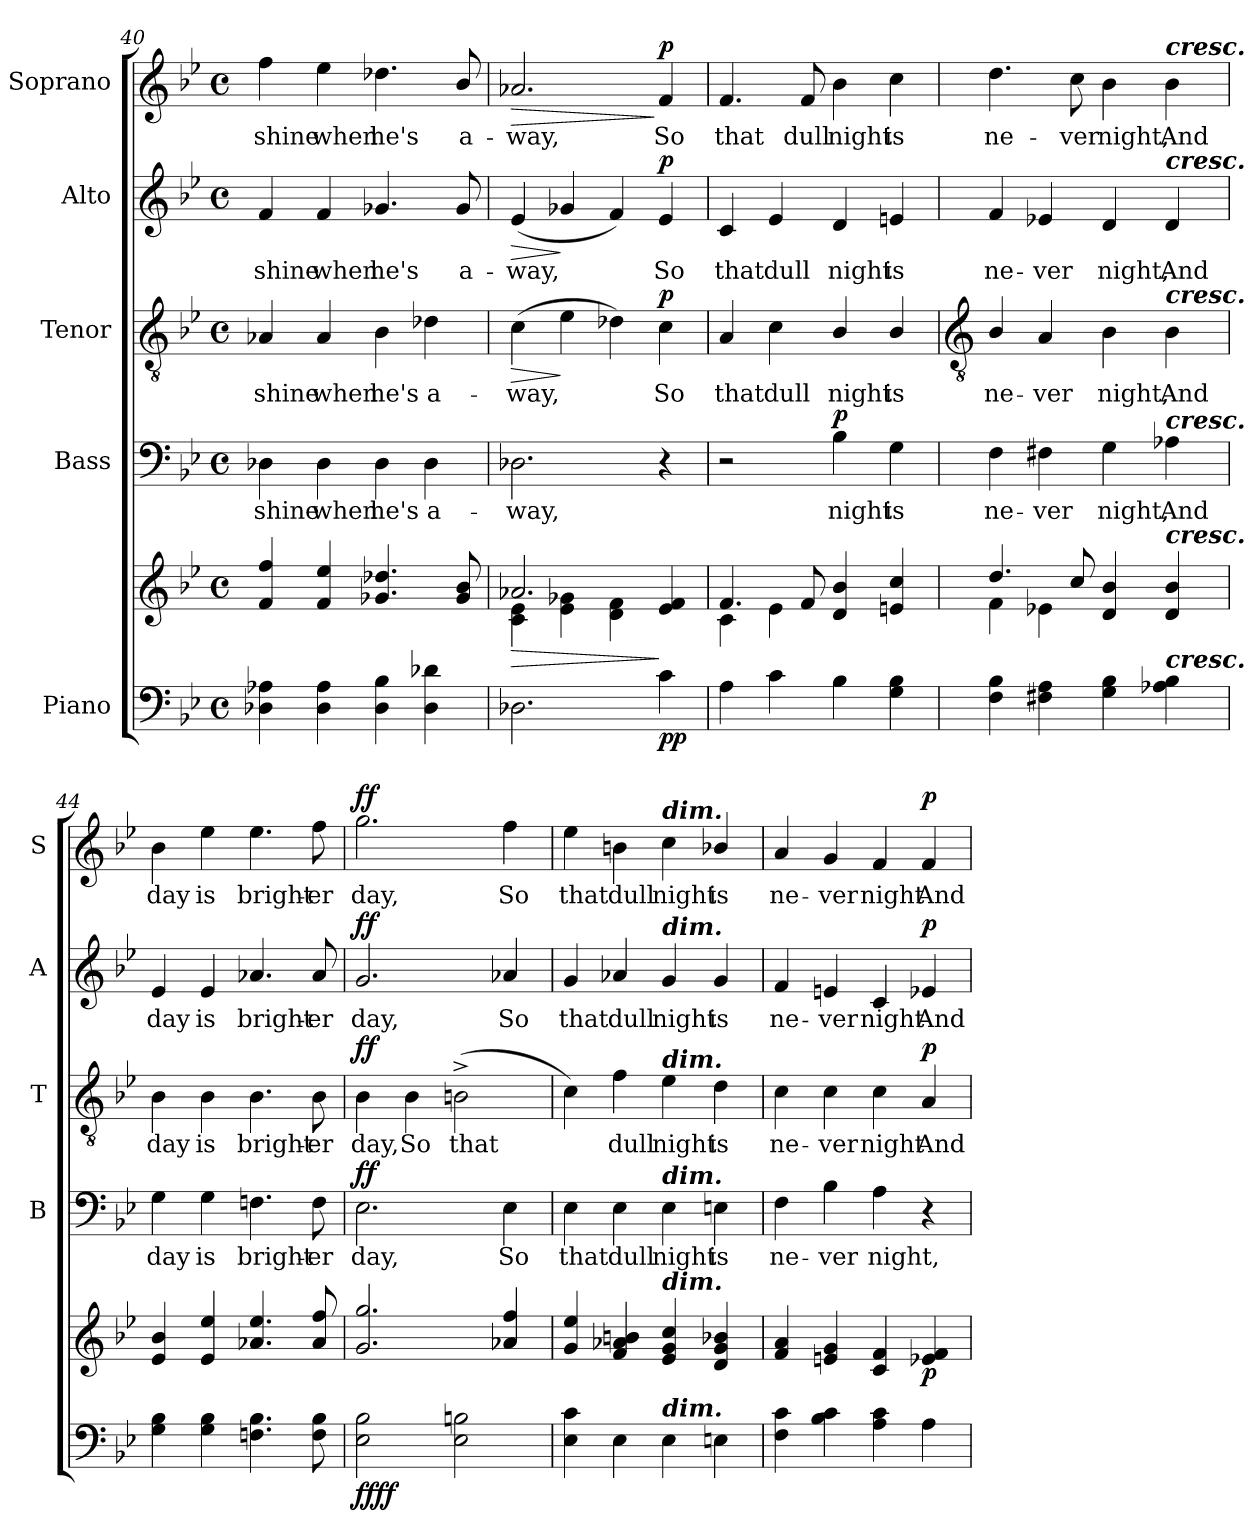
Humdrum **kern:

**kern	**kern	**dynam	**kern	**text	**dynam	**kern	**text	**dynam	**kern	**text	**dynam	**kern	**text	**dynam
*part5	*part5	*part5	*part4	*part4	*part4	*part3	*part3	*part3	*part2	*part2	*part2	*part1	*part1	*part1
*staff6	*staff5	*staff5/6	*staff4	*staff4	*staff4	*staff3	*staff3	*staff3	*staff2	*staff2	*staff2	*staff1	*staff1	*staff1
*I"Piano	*	*	*I"Bass	*	*	*I"Tenor	*	*	*I"Alto	*	*	*I"Soprano	*	*
*	*	*	*I'B	*	*	*I'T	*	*	*I'A	*	*	*I'S	*	*
*clefF4	*clefG2	*	*clefF4	*	*	*clefGv2	*	*	*clefG2	*	*	*clefG2	*	*
*k[b-e-]	*k[b-e-]	*	*k[b-e-]	*	*	*k[b-e-]	*	*	*k[b-e-]	*	*	*k[b-e-]	*	*
*B-:	*B-:	*	*B-:	*	*	*B-:	*	*	*B-:	*	*	*B-:	*	*
*M4/4	*M4/4	*	*M4/4	*	*	*M4/4	*	*	*M4/4	*	*	*M4/4	*	*
*met(c)	*met(c)	*	*met(c)	*	*	*met(c)	*	*	*met(c)	*	*	*met(c)	*	*
=40	=40	=40	=40	=40	=40	=40	=40	=40	=40	=40	=40	=40	=40	=40
*	*^	*	*	*	*	*	*	*	*	*	*	*	*	*
!	!	!	!	!	!LO:LY:b	!	!	!LO:LY:b	!	!	!LO:LY:b	!	!	!LO:LY:b	!
4D-X 4A-X	4f/ 4ff/	1ryy	.	4D-X	shine	.	4A-X	shine	.	4f	shine	.	4ff	shine	.
!	!	!	!	!	!LO:LY:b	!	!	!LO:LY:b	!	!	!LO:LY:b	!	!	!LO:LY:b	!
4D- 4A-	4f/ 4ee-/	.	.	4D-	when	.	4A-	when	.	4f	when	.	4ee-	when	.
!	!	!	!	!	!LO:LY:b	!	!	!LO:LY:b	!	!	!LO:LY:b	!	!	!LO:LY:b	!
4D- 4B-	4.g-X/ 4.dd-X/	.	.	4D-	he's	.	4B-	he's	.	4.g-X	he's	.	4.dd-X	he's	.
!	!	!	!	!	!LO:LY:b	!	!	!LO:LY:b	!	!	!	!	!	!	!
4D- 4d-X	.	.	.	4D-	a-	.	4d-X	a-	.	.	.	.	.	.	.
!	!	!	!	!	!	!	!	!	!	!	!LO:LY:b	!	!	!LO:LY:b	!
.	8g-/ 8b-/	.	.	.	.	.	.	.	.	8g-	a-	.	8b-/	a-	.
=41	=41	=41	=41	=41	=41	=41	=41	=41	=41	=41	=41	=41	=41	=41	=41
!	!	!	!LO:HP:b	!	!LO:LY:b	!	!	!LO:LY:b	!LO:HP:b	!	!LO:LY:b	!LO:HP:b	!	!LO:LY:b	!LO:HP:b
2.D-X	2.a-X/	4c\ 4e-\	>	2.D-X	-way,	.	(>4c	-way,	>	(<4e-	-way,	>	2.a-X	-way,	>
.	.	4e-\ 4g-X\	.	.	.	.	4e-	.	]	4g-X	.	]	.	.	.
.	.	4d\ 4f\	.	.	.	.	4d-X)	.	.	4f)	.	.	.	.	.
!	!	!	!LO:DY:n=1:b=2	!	!	!	!	!LO:LY:b	!	!	!LO:LY:b	!	!	!LO:LY:b	!
!	!	!	!LO:DY:n=2:b	!	!	!	!	!	!LO:DY:b	!	!	!LO:DY:b	!	!	!LO:DY:n=1:b
4c\	4e-/ 4f/	4ryy	] p p	4r	.	.	4c	So	p	4e-	So	p	4f	So	] p
=42	=42	=42	=42	=42	=42	=42	=42	=42	=42	=42	=42	=42	=42	=42	=42
!	!	!	!	!	!	!	!	!LO:LY:b	!	!	!LO:LY:b	!	!	!LO:LY:b	!
4A	4.f/	4c\	.	2r	.	.	4A	that	.	4c	that	.	4.f	that	.
!	!	!	!	!	!	!	!	!LO:LY:b	!	!	!LO:LY:b	!	!	!	!
4c	.	4e-\	.	.	.	.	4c	dull	.	4e-	dull	.	.	.	.
!	!	!	!	!	!	!	!	!	!	!	!	!	!	!LO:LY:b	!
.	8f/	.	.	.	.	.	.	.	.	.	.	.	8f	dull	.
!	!	!	!	!	!LO:LY:b	!LO:DY:b	!	!LO:LY:b	!	!	!LO:LY:b	!	!	!LO:LY:b	!
4B-	4d/ 4b-/	2ryy	.	4B-	night	p	4B-/	night	.	4d	night	.	4b-	night	.
!	!	!	!	!	!LO:LY:b	!	!	!LO:LY:b	!	!	!LO:LY:b	!	!	!LO:LY:b	!
4G 4B-	4en/ 4cc/	.	.	4G	is	.	4B-/	is	.	4en	is	.	4cc	is	.
!!LO:LB:g=z
=43	=43	=43	=43	=43	=43	=43	=43	=43	=43	=43	=43	=43	=43	=43	=43
*	*	*	*	*	*	*	*clefGv2	*	*	*	*	*	*	*	*
!	!	!	!	!	!LO:LY:b	!	!	!LO:LY:b	!	!	!LO:LY:b	!	!	!LO:LY:b	!
4F 4B-	4.dd/	4f\	.	4F	ne-	.	4B-/	ne-	.	4f	ne-	.	4.dd	ne-	.
!	!	!	!	!	!LO:LY:b	!	!	!LO:LY:b	!	!	!LO:LY:b	!	!	!	!
4F#X 4A	.	4e-X\	.	4F#X	-ver	.	4A	-ver	.	4e-X	-ver	.	.	.	.
!	!	!	!	!	!	!	!	!	!	!	!	!	!	!LO:LY:b	!
.	8cc/	.	.	.	.	.	.	.	.	.	.	.	8cc	-ver	.
!	!	!	!	!	!LO:LY:b	!	!	!LO:LY:b	!	!	!LO:LY:b	!	!	!LO:LY:b	!
4G 4B-	4d 4b-	2ryy	.	4G	night,	.	4B-	night,	.	4d	night,	.	4b-	night,	.
!	!	!	!	!	!	!	!	!	!	!	!	!	!LO:TX:a:Bi:t=cresc.	!	!
!	!	!	!	!	!	!	!	!	!	!LO:TX:a:Bi:t=cresc.	!	!	!	!	!
!	!	!	!	!	!	!	!LO:TX:a:Bi:t=cresc.	!	!	!	!	!	!	!	!
!	!	!	!	!LO:TX:a:Bi:t=cresc.	!	!	!	!	!	!	!	!	!	!	!
!	!LO:TX:a:Bi:t=cresc.	!	!	!	!	!	!	!	!	!	!	!	!	!	!
!LO:TX:a:Bi:t=cresc.	!	!	!	!	!	!	!	!	!	!	!	!	!	!	!
!	!	!	!	!	!LO:LY:b	!	!	!LO:LY:b	!	!	!LO:LY:b	!	!	!LO:LY:b	!
4A-X 4B-	4d 4b-	.	.	4A-X	And	.	4B-	And	.	4d	And	.	4b-	And	.
=44	=44	=44	=44	=44	=44	=44	=44	=44	=44	=44	=44	=44	=44	=44	=44
!	!	!	!	!	!LO:LY:b	!	!	!LO:LY:b	!	!	!LO:LY:b	!	!	!LO:LY:b	!
4G 4B-	4e- 4b-	1ryy	.	4G	day	.	4B-	day	.	4e-	day	.	4b-	day	.
!	!	!	!	!	!LO:LY:b	!	!	!LO:LY:b	!	!	!LO:LY:b	!	!	!LO:LY:b	!
4G 4B-	4e- 4ee-	.	.	4G	is	.	4B-	is	.	4e-	is	.	4ee-	is	.
!	!	!	!	!	!LO:LY:b	!	!	!LO:LY:b	!	!	!LO:LY:b	!	!	!LO:LY:b	!
4.Fn 4.B-	4.a-X 4.ee-	.	.	4.Fn	bright-	.	4.B-	bright-	.	4.a-X	bright-	.	4.ee-	bright-	.
!	!	!	!	!	!LO:LY:b	!	!	!LO:LY:b	!	!	!LO:LY:b	!	!	!LO:LY:b	!
8F 8B-	8a- 8ff	.	.	8F	-er	.	8B-	-er	.	8a-	-er	.	8ff	-er	.
=45	=45	=45	=45	=45	=45	=45	=45	=45	=45	=45	=45	=45	=45	=45	=45
!	!	!	!LO:DY:b=2	!	!LO:LY:b	!	!	!LO:LY:b	!	!	!LO:LY:b	!	!	!LO:LY:b	!
!	!	!	!LO:DY:n=1:b	!	!	!LO:DY:b	!	!	!LO:DY:b	!	!	!LO:DY:b	!	!	!LO:DY:b
2E- 2B-	2.g 2.gg	1ryy	ff ff	2.E-	day,	ff	4B-	day,	ff	2.g	day,	ff	2.gg	day,	ff
!	!	!	!	!	!	!	!	!LO:LY:b	!	!	!	!	!	!	!
.	.	.	.	.	.	.	4B-	So	.	.	.	.	.	.	.
!	!	!	!	!	!	!	!	!LO:LY:b	!	!	!	!	!	!	!
2E- 2Bn	.	.	.	.	.	.	(>2Bn^	that	.	.	.	.	.	.	.
!	!	!	!	!	!LO:LY:b	!	!	!	!	!	!LO:LY:b	!	!	!LO:LY:b	!
.	4a-X 4ff	.	.	4E-	So	.	.	.	.	4a-X	So	.	4ff	So	.
=46	=46	=46	=46	=46	=46	=46	=46	=46	=46	=46	=46	=46	=46	=46	=46
!	!	!	!	!	!LO:LY:b	!	!	!	!	!	!LO:LY:b	!	!	!LO:LY:b	!
4E- 4c	4g 4ee-	1ryy	.	4E-	that	.	4c)	.	.	4g	that	.	4ee-	that	.
!	!	!	!	!	!LO:LY:b	!	!	!LO:LY:b	!	!	!LO:LY:b	!	!	!LO:LY:b	!
4E-	4f 4a-X 4bn	.	.	4E-	dull	.	4f	dull	.	4a-X	dull	.	4bn	dull	.
!	!	!	!	!	!	!	!	!	!	!	!	!	!LO:TX:a:Bi:t=dim.	!	!
!	!	!	!	!	!	!	!	!	!	!LO:TX:a:Bi:t=dim.	!	!	!	!	!
!	!	!	!	!	!	!	!LO:TX:a:Bi:t=dim.	!	!	!	!	!	!	!	!
!	!	!	!	!LO:TX:a:Bi:t=dim.	!	!	!	!	!	!	!	!	!	!	!
!	!LO:TX:a:Bi:t=dim.	!	!	!	!	!	!	!	!	!	!	!	!	!	!
!LO:TX:a:Bi:t=dim.	!	!	!	!	!	!	!	!	!	!	!	!	!	!	!
!	!	!	!	!	!LO:LY:b	!	!	!LO:LY:b	!	!	!LO:LY:b	!	!	!LO:LY:b	!
4E-	4e- 4g 4cc	.	.	4E-	night	.	4e-	night	.	4g	night	.	4cc	night	.
!	!	!	!	!	!LO:LY:b	!	!	!LO:LY:b	!	!	!LO:LY:b	!	!	!LO:LY:b	!
4En	4d/ 4g/ 4b-X/	.	.	4En	is	.	4d	is	.	4g	is	.	4b-X/	is	.
=47	=47	=47	=47	=47	=47	=47	=47	=47	=47	=47	=47	=47	=47	=47	=47
!	!	!	!	!	!LO:LY:b	!	!	!LO:LY:b	!	!	!LO:LY:b	!	!	!LO:LY:b	!
4F 4c	4f 4a	1ryy	.	4F	ne-	.	4c	ne-	.	4f	ne-	.	4a	ne-	.
!	!	!	!	!	!LO:LY:b	!	!	!LO:LY:b	!	!	!LO:LY:b	!	!	!LO:LY:b	!
4B- 4c	4en 4g	.	.	4B-	-ver	.	4c	-ver	.	4en	-ver	.	4g	-ver	.
!	!	!	!	!	!LO:LY:b	!	!	!LO:LY:b	!	!	!LO:LY:b	!	!	!LO:LY:b	!
4A 4c	4c 4f	.	.	4A	night,	.	4c	night	.	4c	night	.	4f	night	.
!	!	!	!LO:DY:b	!	!	!	!	!LO:LY:b	!LO:DY:b	!	!LO:LY:b	!LO:DY:b	!	!LO:LY:b	!LO:DY:b
4A	4e-X 4f	.	p	4r	.	.	4A	And	p	4e-X	And	p	4f	And	p
*	*v	*v	*	*	*	*	*	*	*	*	*	*	*	*	*
=	=	=	=	=	=	=	=	=	=	=	=	=	=	=
*-	*-	*-	*-	*-	*-	*-	*-	*-	*-	*-	*-	*-	*-	*-
